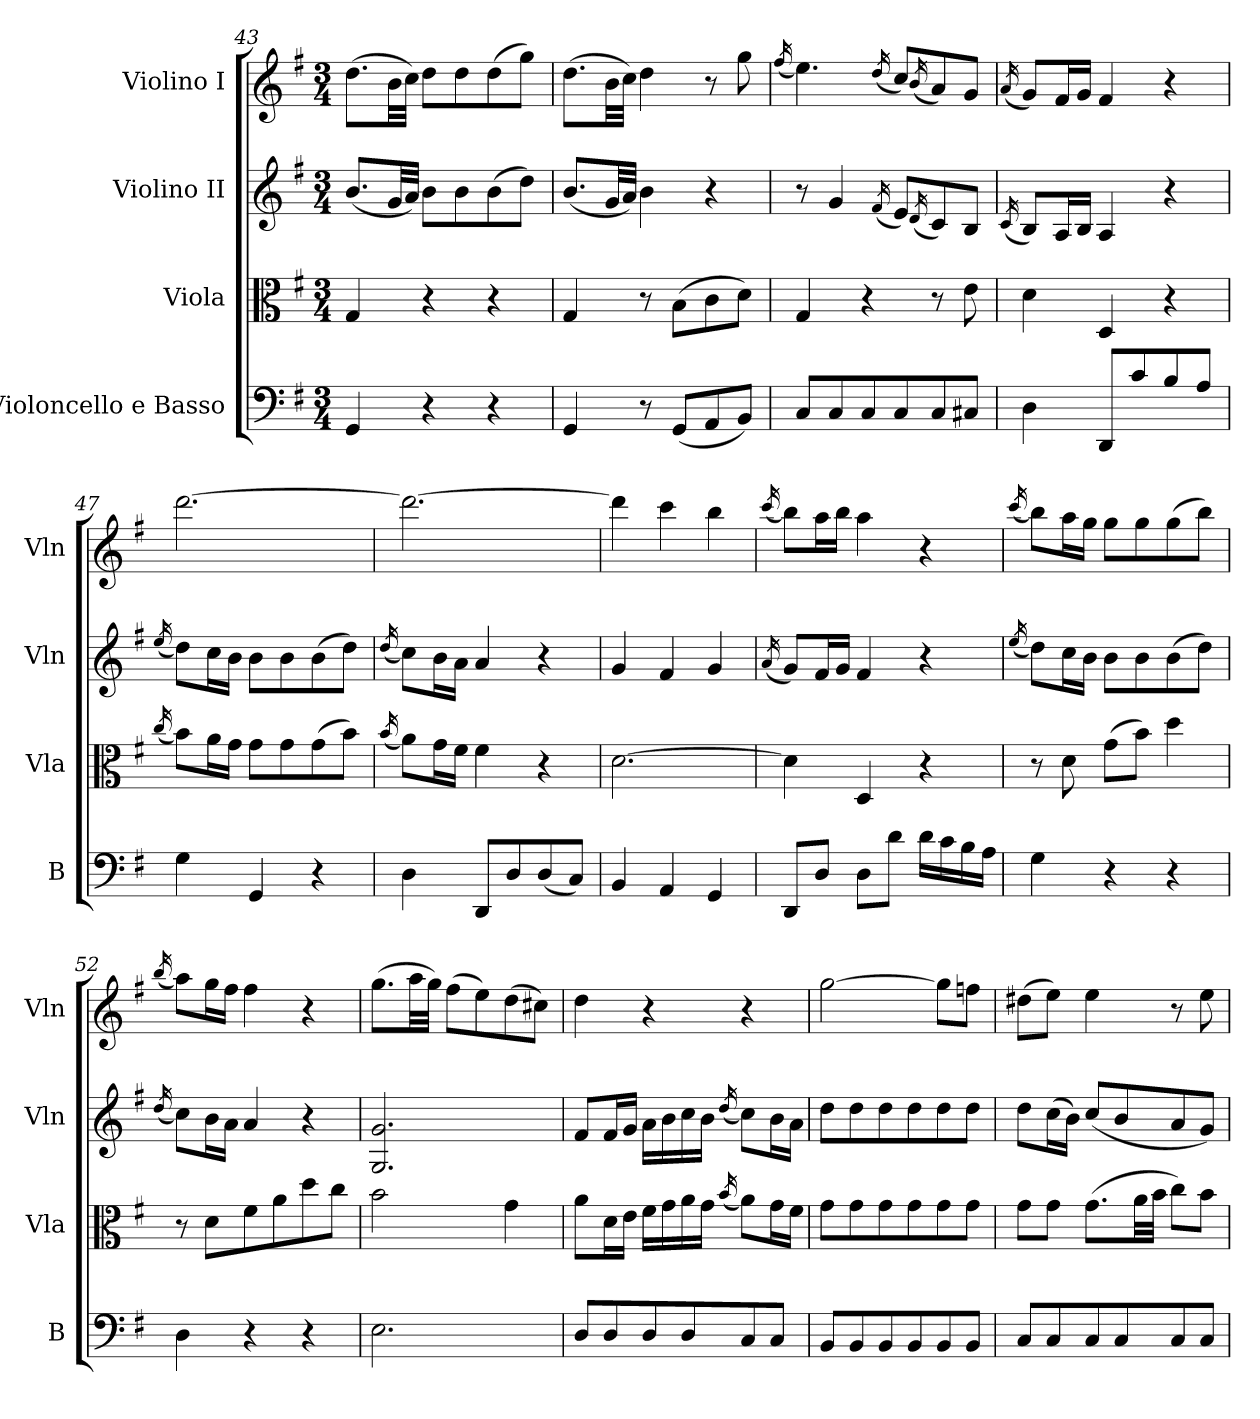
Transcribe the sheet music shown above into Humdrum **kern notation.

**kern	**kern	**kern	**kern
*part4	*part3	*part2	*part1
*staff4	*staff3	*staff2	*staff1
*I"Violoncello e Basso	*I"Viola	*I"Violino II	*I"Violino I
*I'B	*I'Vla	*I'Vln	*I'Vln
*clefF4	*clefC3	*clefG2	*clefG2
*k[f#]	*k[f#]	*k[f#]	*k[f#]
*G:	*G:	*G:	*G:
*M3/4	*M3/4	*M3/4	*M3/4
=43	=43	=43	=43
4GG	4G	(8.bL	(8.ddL
.	.	32gLL	32bLL
.	.	32aJJJ)	32ccJJJ)
4r	4r	8bL	8ddL
.	.	8b	8dd
4r	4r	(8b	(8dd
.	.	8ddJ)	8ggJ)
=44	=44	=44	=44
4GG	4G	(8.bL	(8.ddL
.	.	32gLL	32bLL
.	.	32aJJJ)	32ccJJJ)
8r	8r	4b	4dd
(8GGL	(8BL	.	.
8AA	8c	4r	8r
8BBJ)	8dJ)	.	8gg
=45	=45	=45	=45
.	.	.	(<16qff#/
8CL	4G	8r	4.ee)
8C	.	4g	.
8C	4r	.	.
.	.	(<16qf#/	(<16qdd/
8C	.	8eL)	8ccL)
.	.	(<16qd/	(<16qb/
8C	8r	8c)	8a)
8C#XJ	8e	8BJ	8gJ
!!LO:LB:g=z
=46	=46	=46	=46
.	.	(<16qc/	(<16qa/
4D	4d	8BL)	8gL)
.	.	16AL	16f#L
.	.	16BJJ	16gJJ
8DDL	4D	4A	4f#
8c	.	.	.
8B	4r	4r	4r
8AJ	.	.	.
=47	=47	=47	=47
.	(<16qcc/	(<16qee/	.
4G	8bL)	8ddL)	[2.ddd
.	16aL	16ccL	.
.	16gJJ	16bJJ	.
4GG	8gL	8bL	.
.	8g	8b	.
4r	(8g	(8b	.
.	8bJ)	8ddJ)	.
=48	=48	=48	=48
.	(<16qb/	(<16qdd/	.
4D	8aL)	8ccL)	2.ddd_
.	16gL	16bL	.
.	16f#JJ	16aJJ	.
8DDL	4f#	4a	.
8D	.	.	.
(8D	4r	4r	.
8CJ)	.	.	.
=49	=49	=49	=49
4BB	[2.d	4g	4ddd]
4AA	.	4f#	4ccc
4GG	.	4g	4bb
=50	=50	=50	=50
.	.	(<16qa/	(<16qccc/
8DDL	4d]	8gL)	8bbL)
8DJ	.	16f#L	16aaL
.	.	16gJJ	16bbJJ
8DL	4D	4f#	4aa
8dJ	.	.	.
16dLL	4r	4r	4r
16c	.	.	.
16B	.	.	.
16AJJ	.	.	.
=51	=51	=51	=51
.	.	(<16qee/	(<16qccc/
4G	8r	8ddL)	8bbL)
.	8d	16ccL	16aaL
.	.	16bJJ	16ggJJ
4r	(8gL	8bL	8ggL
.	8bJ)	8b	8gg
4r	4dd	(8b	(8gg
.	.	8ddJ)	8bbJ)
!!LO:PB:g=z
=52	=52	=52	=52
.	.	(<16qdd/	(<16qbb/
4D	8r	8ccL)	8aaL)
.	8dL	16bL	16ggL
.	.	16aJJ	16ff#JJ
4r	8f#	4a	4ff#
.	8a	.	.
4r	8dd	4r	4r
.	8ccJ	.	.
=53	=53	=53	=53
2.E	2b	2.g 2.G	(8.ggL
.	.	.	32aaLL
.	.	.	32ggJJJ)
.	.	.	(8ff#L
.	.	.	8ee)
.	4g	.	(8dd
.	.	.	8cc#XJ)
=54	=54	=54	=54
8DL	8aL	8f#L	4dd
8D	16dL	16f#L	.
.	16eJJ	16gJJ	.
8D	16f#LL	16aLL	4r
.	16g	16b	.
8D	16a	16cc	.
.	16gJJ	16bJJ	.
.	(<16qb/	(<16qdd/	.
8C	8aL)	8ccL)	4r
8CJ	16gL	16bL	.
.	16f#JJ	16aJJ	.
=55	=55	=55	=55
8BBL	8gL	8ddL	[2gg
8BB	8g	8dd	.
8BB	8g	8dd	.
8BB	8g	8dd	.
8BB	8g	8dd	8ggL]
8BBJ	8gJ	8ddJ	8ffnJ
=56	=56	=56	=56
8CL	8gL	8ddL	(8dd#XL
8C	8gJ	(16ccL	8eeJ)
.	.	16bJJ)	.
8C	(8.gL	(8ccL	4ee
8C	.	8b	.
.	32aLL	.	.
.	32bJJJ	.	.
8C	8ccL)	8a	8r
8CJ	8bJ	8gJ)	8ee
=	=	=	=
*-	*-	*-	*-
